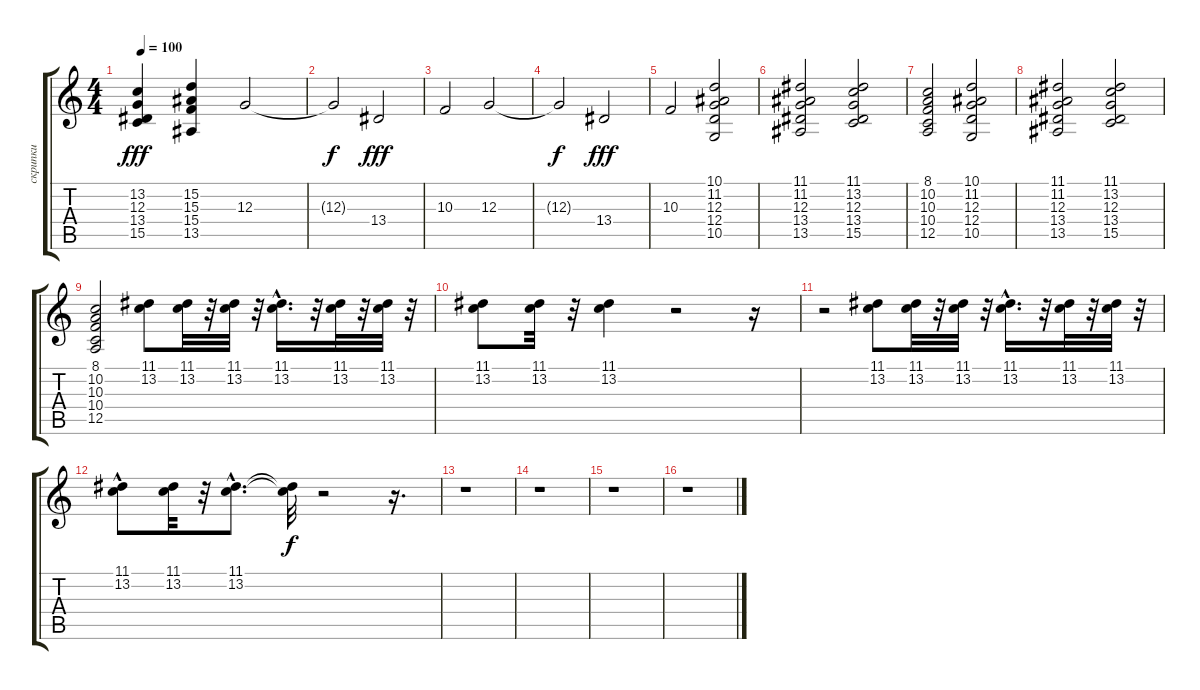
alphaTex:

\track ("скрипки" "скрипки") {instrument stringensemble2}
\staff {score tabs}
\tuning (E4 B3 G3 D3 A2 E2) {hide}
\ts (4 4)
\tempo 100
\clef g2
\ks c
(13.2 12.3 13.4 15.5).4{dy fff} (15.2 15.3 15.4 13.5).4 12.3.2 |
12.3{t}.2{dy f} 13.4.2{dy fff} |
10.3.2 12.3.2 |
12.3{t}.2{dy f} 13.4.2{dy fff} |
10.3.2 (10.1 11.2 12.3 12.4 10.5).2 |
(11.1 11.2 12.3 13.4 13.5).2 (11.1 13.2 12.3 13.4 15.5).2 |
(8.1 10.2 10.3 10.4 12.5).2 (10.1 11.2 12.3 12.4 10.5).2 |
(11.1 11.2 12.3 13.4 13.5).2 (11.1 13.2 12.3 13.4 15.5).2 |
(8.1 10.2 10.3 10.4 12.5).2 (11.1 13.2).8 (11.1 13.2).32 r.32 (11.1 13.2).32 r.32 (11.1{hac} 13.2{hac}).16{d} r.32 (11.1 13.2).32 r.32 (11.1 13.2).32 r.32 |
(11.1 13.2).8 (11.1 13.2).32 r.32 (11.1 13.2).4 r.2 r.16 |
r.2 (11.1 13.2).8 (11.1 13.2).32 r.32 (11.1 13.2).32 r.32 (11.1{hac} 13.2{hac}).16{d} r.32 (11.1 13.2).32 r.32 (11.1 13.2).32 r.32 |
(11.1 13.2{hac}).8 (11.1 13.2).32 r.32 (11.1{hac} 13.2{hac}).8{d} (11.1{t} 13.2{t}).32{dy f} r.2 r.16{d} |
r.1 |
r.1 |
r.1 |
r.1
